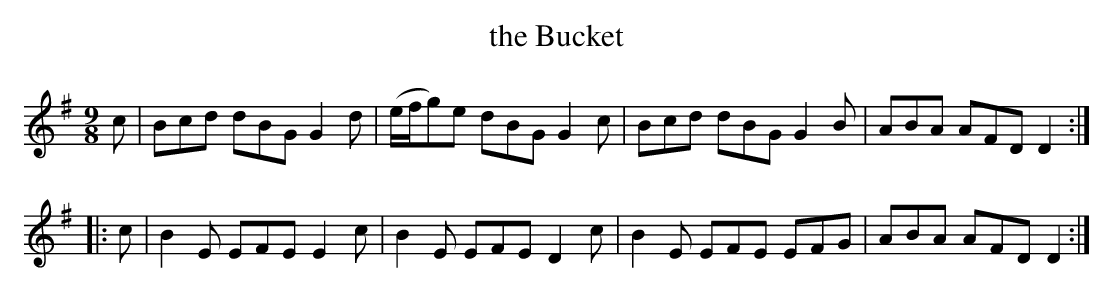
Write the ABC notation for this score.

X:1
T:the Bucket
M:9/8
K:DMix
c|\
Bcd dBG G2d| (e/f/g)e dBG G2c|\
Bcd dBG G2B| ABA AFD D2::
c|\
B2E EFE E2c| B2E EFE D2c|\
B2E EFE EFG| ABA AFD D2:|
